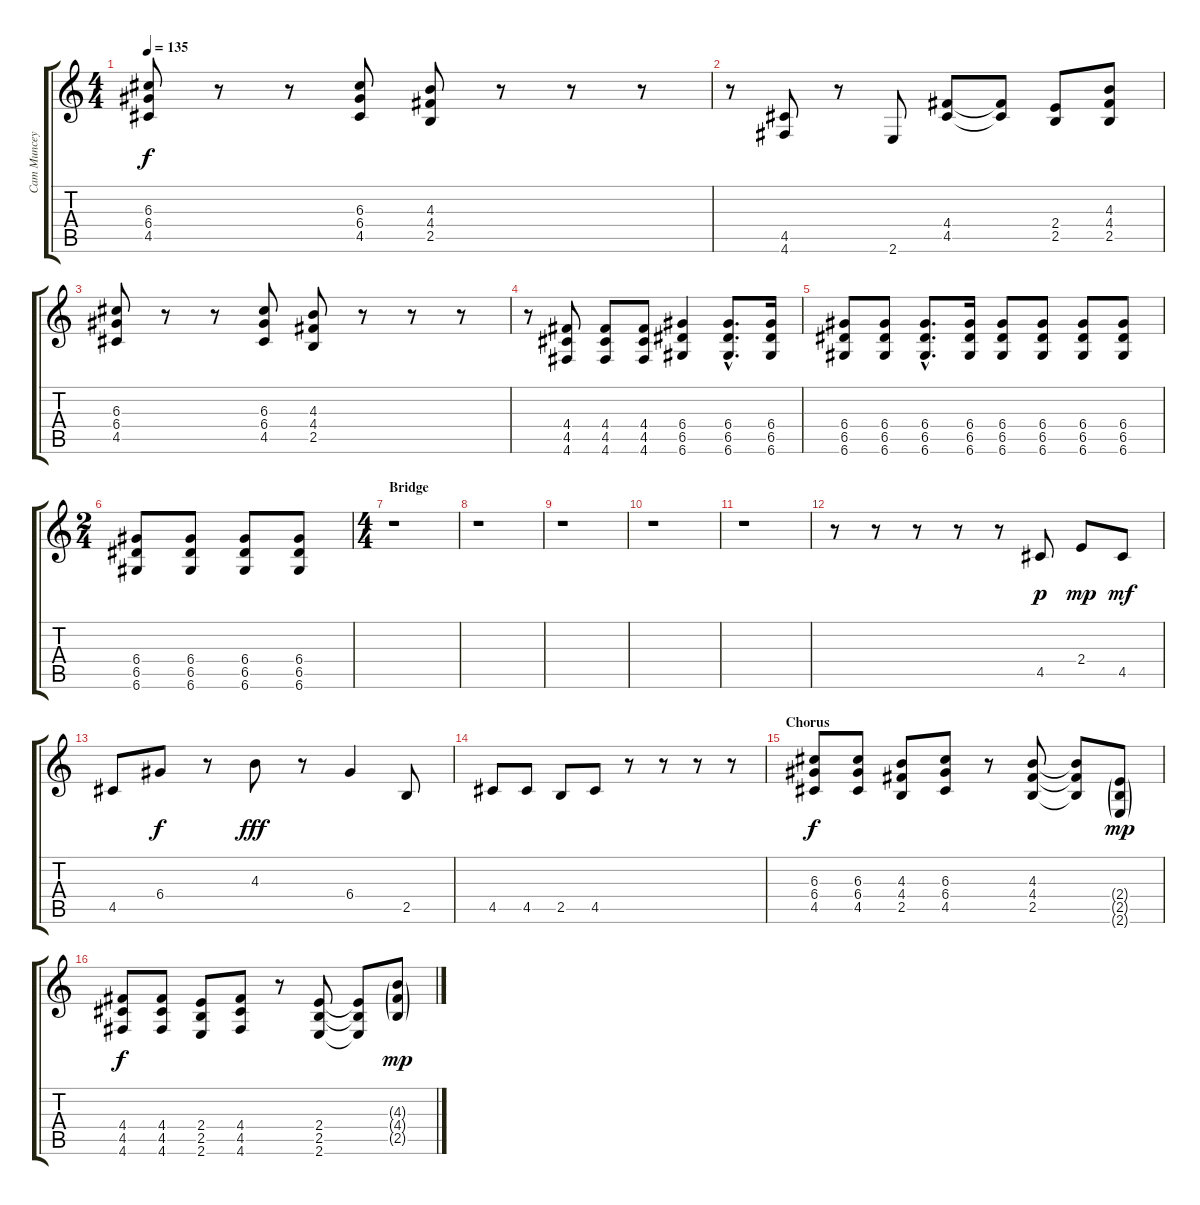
\track ("Cam Muncey - Guitar II" "Cam Muncey") {instrument overdrivenguitar}
\staff {score tabs}
\tuning (E4 B3 G3 D3 A2 D2) {hide}
\ts (4 4)
\tempo 135
\clef g2
\ks c
(6.3 6.4 4.5).8{dy f} r.8 r.8 (6.3 6.4 4.5).8 (4.3 4.4 2.5).8 r.8 r.8 r.8 |
r.8 (4.5 4.6).8 r.8 2.6.8 (4.4 4.5).8 (4.4{t} 4.5{t}).8 (2.4 2.5).8 (4.3 4.4 2.5).8 |
(6.3 6.4 4.5).8 r.8 r.8 (6.3 6.4 4.5).8 (4.3 4.4 2.5).8 r.8 r.8 r.8 |
r.8 (4.4 4.5 4.6).8 (4.4 4.5 4.6).8 (4.4 4.5 4.6).8 (6.4 6.5 6.6).4 (6.4{hac} 6.5{hac} 6.6{hac}).8{d} (6.4 6.5 6.6).16 |
(6.4 6.5 6.6).8 (6.4 6.5 6.6).8 (6.4{hac} 6.5{hac} 6.6{hac}).8{d} (6.4 6.5 6.6).16 (6.4 6.5 6.6).8 (6.4 6.5 6.6).8 (6.4 6.5 6.6).8 (6.4 6.5 6.6).8 |
\ts (2 4)
(6.4 6.5 6.6).8 (6.4 6.5 6.6).8 (6.4 6.5 6.6).8 (6.4 6.5 6.6).8 |
\ts (4 4)
\section ("" "Bridge")
r.1 |
r.1 |
r.1 |
r.1 |
r.1 |
r.8 r.8 r.8 r.8 r.8 4.5.8{dy p} 2.4.8{dy mp} 4.5.8{dy mf} |
4.5.8 6.4.8{dy f} r.8 4.3.8{dy fff} r.8 6.4.4 2.5.8 |
4.5.8 4.5.8 2.5.8 4.5.8 r.8 r.8 r.8 r.8 |
\section ("" "Chorus")
(6.3 6.4 4.5).8{dy f} (6.3 6.4 4.5).8 (4.3 4.4 2.5).8 (6.3 6.4 4.5).8 r.8 (4.3 4.4 2.5).8 (4.3{t} 4.4{t} 2.5{t}).8 (2.4{g} 2.5{g} 2.6{g}).8{dy mp} |
(4.4 4.5 4.6).8{dy f} (4.4 4.5 4.6).8 (2.4 2.5 2.6).8 (4.4 4.5 4.6).8 r.8 (2.4 2.5 2.6).8 (2.4{t} 2.5{t} 2.6{t}).8 (4.3{g} 4.4{g} 2.5{g}).8{dy mp}
